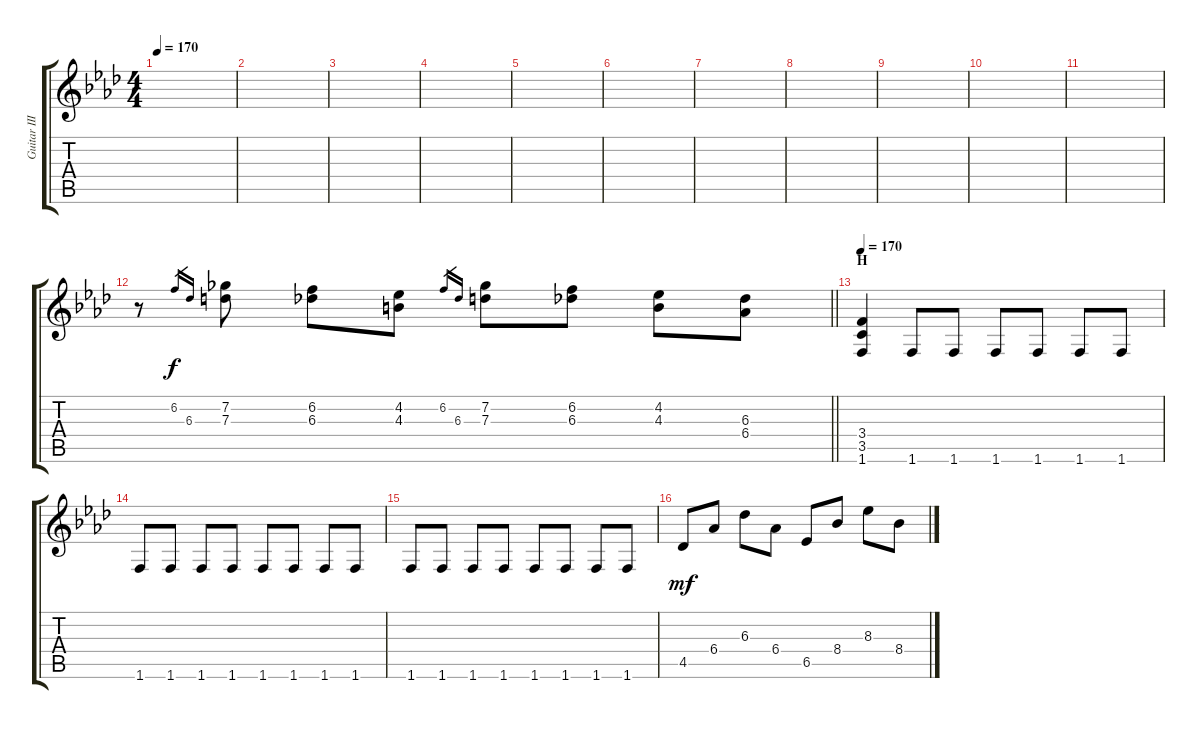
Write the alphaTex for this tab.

\track ("Guitar III (Rythm)" "Guitar III") {instrument distortionguitar}
\staff {score tabs}
\tuning (E4 B3 G3 D3 A2 E2) {hide}
\ts (4 4)
\tempo 170
\clef g2
\ks ab
|
|
|
|
|
|
|
|
|
|
|
\barLineRight lightlight
r.8 6.2.16{gr} 6.3.16{gr} (7.2 7.3).8 (6.2 6.3).8 (4.2 4.3).8 6.2.16{gr} 6.3.16{gr} (7.2 7.3).8 (6.2 6.3).8 (4.2 4.3).8 (6.3 6.4).8 |
\section ("" "H")
\tempo 170
(3.4 3.5 1.6).4 1.6.8 1.6.8 1.6.8 1.6.8 1.6.8 1.6.8 |
1.6.8 1.6.8 1.6.8 1.6.8 1.6.8 1.6.8 1.6.8 1.6.8 |
1.6.8 1.6.8 1.6.8 1.6.8 1.6.8 1.6.8 1.6.8 1.6.8 |
4.5.8{dy mf} 6.4.8 6.3.8 6.4.8 6.5.8 8.4.8 8.3.8 8.4.8
